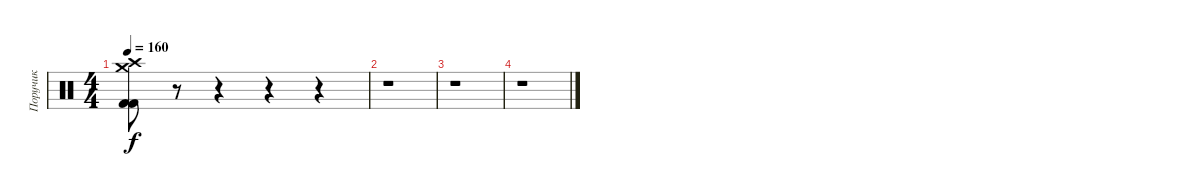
\track ("Поручик" "Поручик") {instrument percussion}
\staff {score}
\articulation defaults
\ts (4 4)
\tempo 160
\clef neutral
\ks c
("Crash high (hit)" "Crash medium (hit)" "Kick (hit) 2" "Kick (hit) 2").8{dy f} r.8 r.4 r.4 r.4 |
r.1 |
r.1 |
r.1
